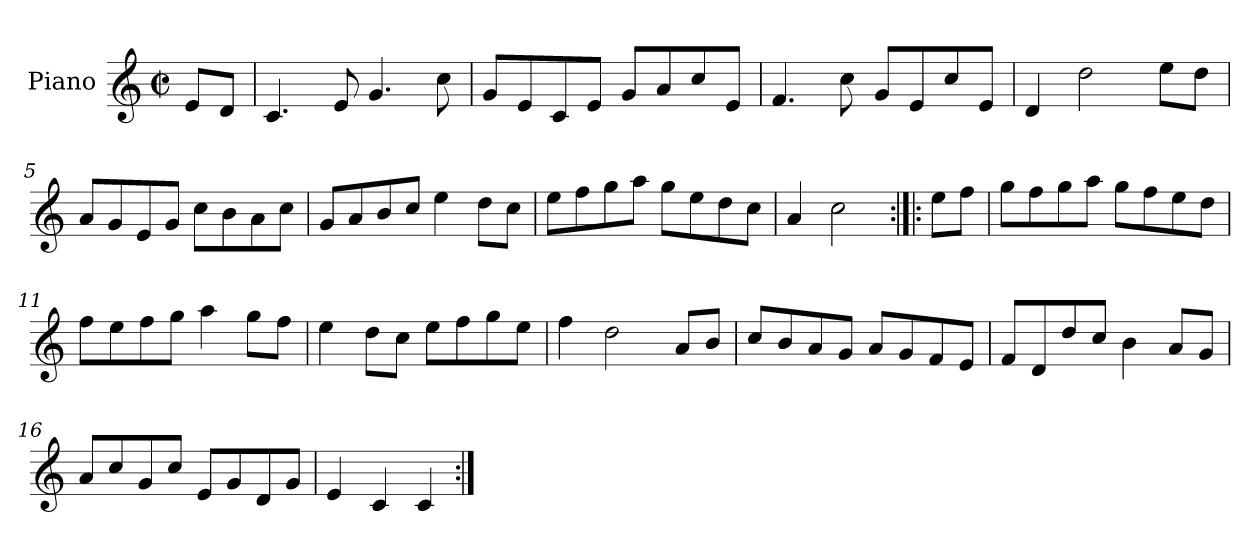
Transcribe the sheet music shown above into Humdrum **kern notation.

**kern
*part1
*staff1
*I"Piano
*I'Pno.
*clefG2
*k[]
*M2/2
*met(c|)
=
8e/L
8d/J
=1
4.c/
8e/
4.g/
8cc\
=2
8g/L
8e/
8c/
8e/J
8g/L
8a/
8cc/
8e/J
=3
4.f/
8cc\
8g/L
8e/
8cc/
8e/J
=4
4d/
2dd\
8ee\L
8dd\J
=5
8a/L
8g/
8e/
8g/J
8cc\L
8b\
8a\
8cc\J
=6
8g/L
8a/
8b/
8cc/J
4ee\
8dd\L
8cc\J
=7
8ee\L
8ff\
8gg\
8aa\J
8gg\L
8ee\
8dd\
8cc\J
=8
4a/
2cc\
=9:|!|:
8ee\L
8ff\J
=10
8gg\L
8ff\
8gg\
8aa\J
8gg\L
8ff\
8ee\
8dd\J
=11
8ff\L
8ee\
8ff\
8gg\J
4aa\
8gg\L
8ff\J
=12
4ee\
8dd\L
8cc\J
8ee\L
8ff\
8gg\
8ee\J
=13
4ff\
2dd\
8a/L
8b/J
=14
8cc/L
8b/
8a/
8g/J
8a/L
8g/
8f/
8e/J
=15
8f/L
8d/
8dd/
8cc/J
4b\
8a/L
8g/J
=16
8a/L
8cc/
8g/
8cc/J
8e/L
8g/
8d/
8g/J
=17
4e/
4c/
4c/
=:|!
*-
